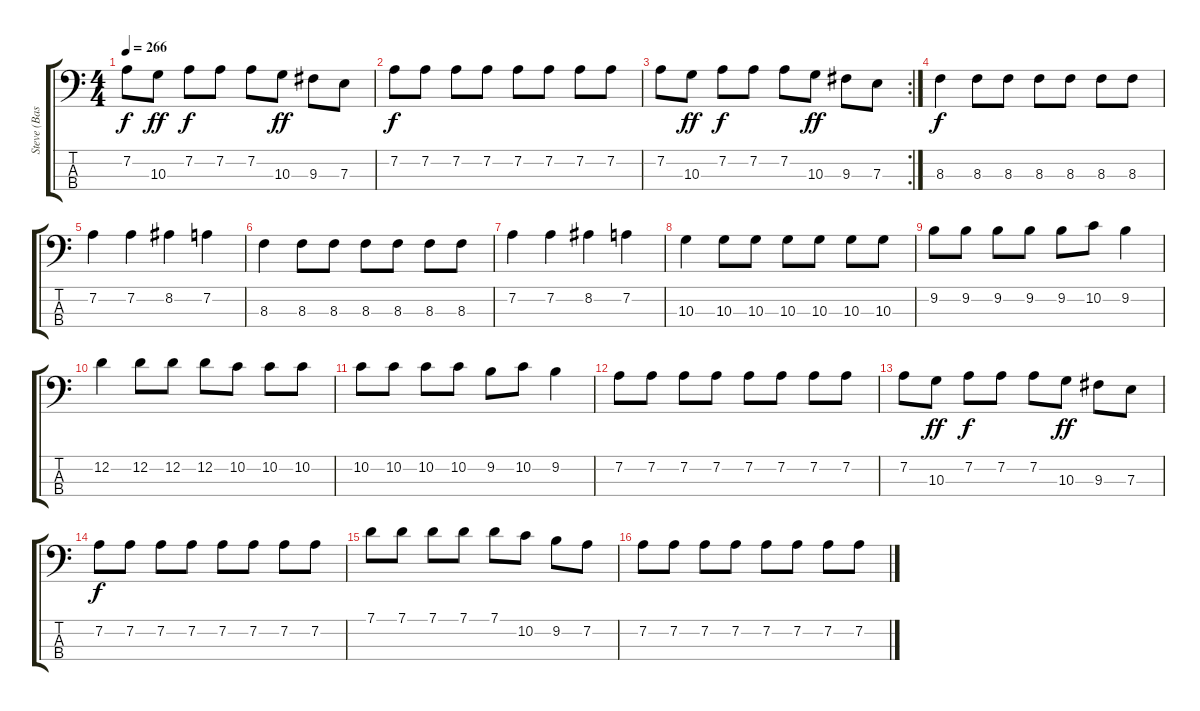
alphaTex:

\track ("Steve (Bass)" "Steve (Bas") {instrument electricbassfinger}
\staff {score tabs}
\tuning (G2 D2 A1 E1) {hide}
\ts (4 4)
\tempo 266
\clef f4
\ks c
7.2.8{dy f} 10.3.8{dy ff} 7.2.8{dy f} 7.2.8 7.2.8 10.3.8{dy ff} 9.3.8 7.3.8 |
7.2.8{dy f} 7.2.8 7.2.8 7.2.8 7.2.8 7.2.8 7.2.8 7.2.8 |
\rc 2
7.2.8 10.3.8{dy ff} 7.2.8{dy f} 7.2.8 7.2.8 10.3.8{dy ff} 9.3.8 7.3.8 |
8.3.4{dy f} 8.3.8 8.3.8 8.3.8 8.3.8 8.3.8 8.3.8 |
7.2.4 7.2.4 8.2.4 7.2.4 |
8.3.4 8.3.8 8.3.8 8.3.8 8.3.8 8.3.8 8.3.8 |
7.2.4 7.2.4 8.2.4 7.2.4 |
10.3.4 10.3.8 10.3.8 10.3.8 10.3.8 10.3.8 10.3.8 |
9.2.8 9.2.8 9.2.8 9.2.8 9.2.8 10.2.8 9.2.4 |
12.2.4 12.2.8 12.2.8 12.2.8 10.2.8 10.2.8 10.2.8 |
10.2.8 10.2.8 10.2.8 10.2.8 9.2.8 10.2.8 9.2.4 |
7.2.8 7.2.8 7.2.8 7.2.8 7.2.8 7.2.8 7.2.8 7.2.8 |
7.2.8 10.3.8{dy ff} 7.2.8{dy f} 7.2.8 7.2.8 10.3.8{dy ff} 9.3.8 7.3.8 |
7.2.8{dy f} 7.2.8 7.2.8 7.2.8 7.2.8 7.2.8 7.2.8 7.2.8 |
7.1.8 7.1.8 7.1.8 7.1.8 7.1.8 10.2.8 9.2.8 7.2.8 |
7.2.8 7.2.8 7.2.8 7.2.8 7.2.8 7.2.8 7.2.8 7.2.8
